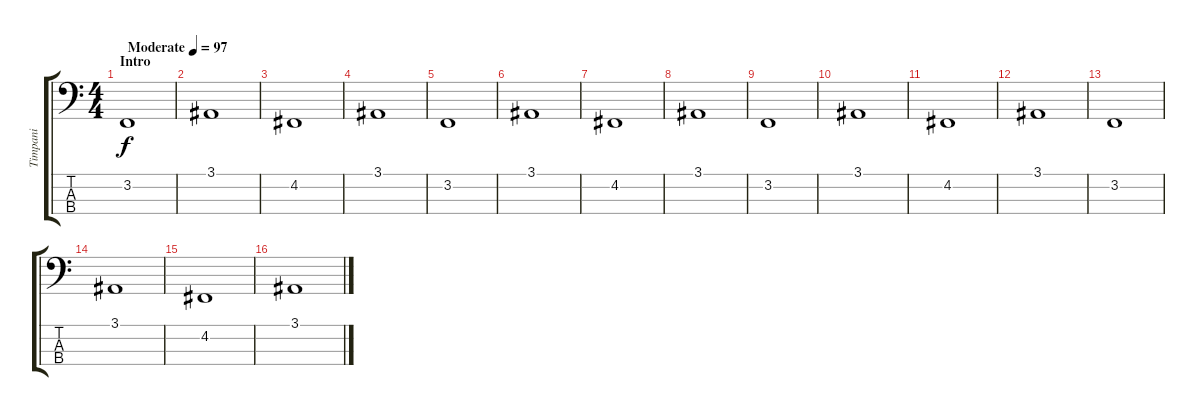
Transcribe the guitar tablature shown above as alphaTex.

\track ("Timpani" "Timpani") {instrument timpani}
\staff {score tabs}
\tuning (G2 D2 A1 E1) {hide}
\ts (4 4)
\section ("" "Intro")
\tempo (97 "Moderate")
\clef f4
\ks c
3.2.1{dy f instrument timpani} |
3.1.1 |
4.2.1 |
3.1.1 |
3.2.1 |
3.1.1 |
4.2.1 |
3.1.1 |
3.2.1 |
3.1.1 |
4.2.1 |
3.1.1 |
3.2.1 |
3.1.1 |
4.2.1 |
3.1.1
